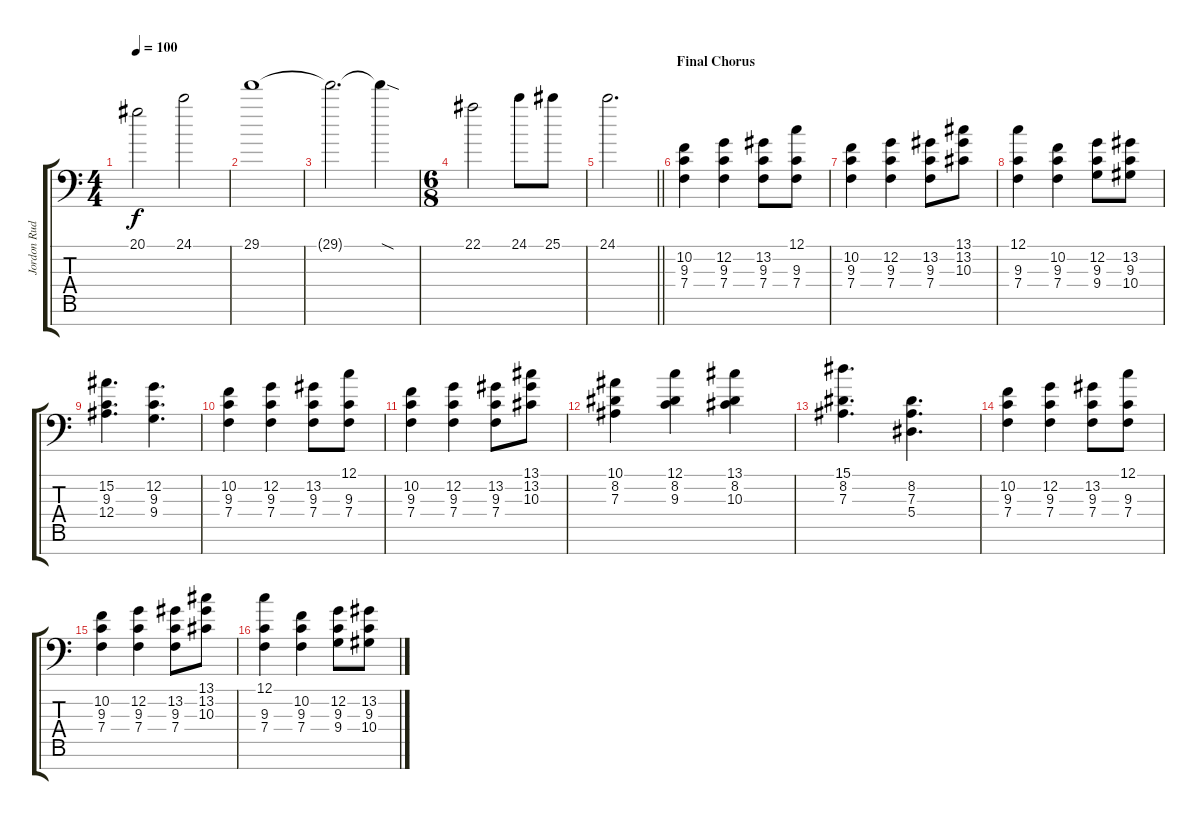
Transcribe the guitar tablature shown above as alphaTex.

\track ("Jordon Rudess" "Jordon Rud") {instrument synthstrings1}
\staff {score tabs}
\tuning (C4 G3 Eb3 Bb2 F2 C2 G1) {hide}
\ts (4 4)
\tempo 100
\clef f4
\ks c
20.1.2{dy f} 24.1.2 |
29.1.1 |
29.1{t}.2{d} 29.1{sod t}.4 |
\ts (6 8)
22.1.2 24.1.8 25.1.8 |
\barLineRight lightlight
24.1.2{d} |
\section ("" "Final Chorus")
(10.2 9.3 7.4).4{volume 13 instrument acousticgrandpiano} (12.2 9.3 7.4).4 (13.2 9.3 7.4).8 (12.1 9.3 7.4).8 |
(10.2 9.3 7.4).4 (12.2 9.3 7.4).4 (13.2 9.3 7.4).8 (13.1 13.2 10.3).8 |
(12.1 9.3 7.4).4 (10.2 9.3 7.4).4 (12.2 9.3 9.4).8 (13.2 9.3 10.4).8 |
(15.2 9.3 12.4).4{d} (12.2 9.3 9.4).4{d} |
(10.2 9.3 7.4).4 (12.2 9.3 7.4).4 (13.2 9.3 7.4).8 (12.1 9.3 7.4).8 |
(10.2 9.3 7.4).4 (12.2 9.3 7.4).4 (13.2 9.3 7.4).8 (13.1 13.2 10.3).8 |
(10.1 8.2 7.3).4 (12.1 8.2 9.3).4 (13.1 8.2 10.3).4 |
(15.1 8.2 7.3).4{d} (8.2 7.3 5.4).4{d} |
(10.2 9.3 7.4).4 (12.2 9.3 7.4).4 (13.2 9.3 7.4).8 (12.1 9.3 7.4).8 |
(10.2 9.3 7.4).4 (12.2 9.3 7.4).4 (13.2 9.3 7.4).8 (13.1 13.2 10.3).8 |
(12.1 9.3 7.4).4 (10.2 9.3 7.4).4 (12.2 9.3 9.4).8 (13.2 9.3 10.4).8
